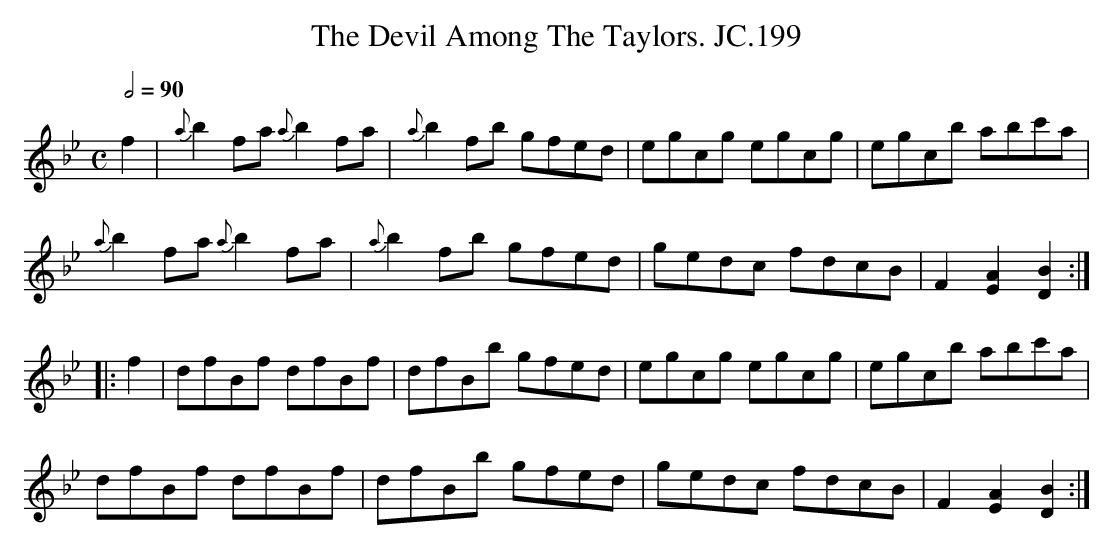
X:1
T:Devil Among The Taylors. JC.199, The
M:C
L:1/8
Q:2/4=90
K:Bb
f2|\\
{a}b2fa {a}b2fa|{a}b2fb gfed|egcg egcg|egcb abc'a|
{a}b2fa {a}b2fa|{a}b2fb gfed|gedc fdcB|F2[E2A2][D2B2]:|
|:f2|dfBf dfBf|dfBb gfed|egcg egcg|egcb abc'a|
dfBf dfBf|dfBb gfed|gedc fdcB|F2[E2A2][D2B2]:|
